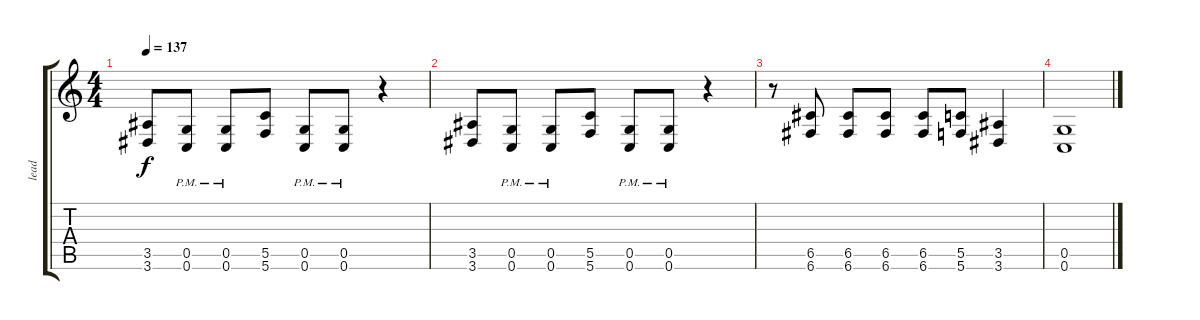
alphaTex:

\track ("lead" "lead") {instrument distortionguitar}
\staff {score tabs}
\tuning (D4 A3 F3 C3 G2 C2) {hide}
\ts (4 4)
\tempo 137
\clef g2
\ks c
(3.5 3.6).8{dy f} (0.5{pm} 0.6{pm}).8 (0.5{pm} 0.6{pm}).8 (5.5 5.6).8 (0.5{pm} 0.6{pm}).8 (0.5{pm} 0.6{pm}).8 r.4 |
(3.5 3.6).8 (0.5{pm} 0.6{pm}).8 (0.5{pm} 0.6{pm}).8 (5.5 5.6).8 (0.5{pm} 0.6{pm}).8 (0.5{pm} 0.6{pm}).8 r.4 |
r.8 (6.5 6.6).8 (6.5 6.6).8 (6.5 6.6).8 (6.5 6.6).8 (5.5 5.6).8 (3.5 3.6).4 |
(0.5 0.6).1
